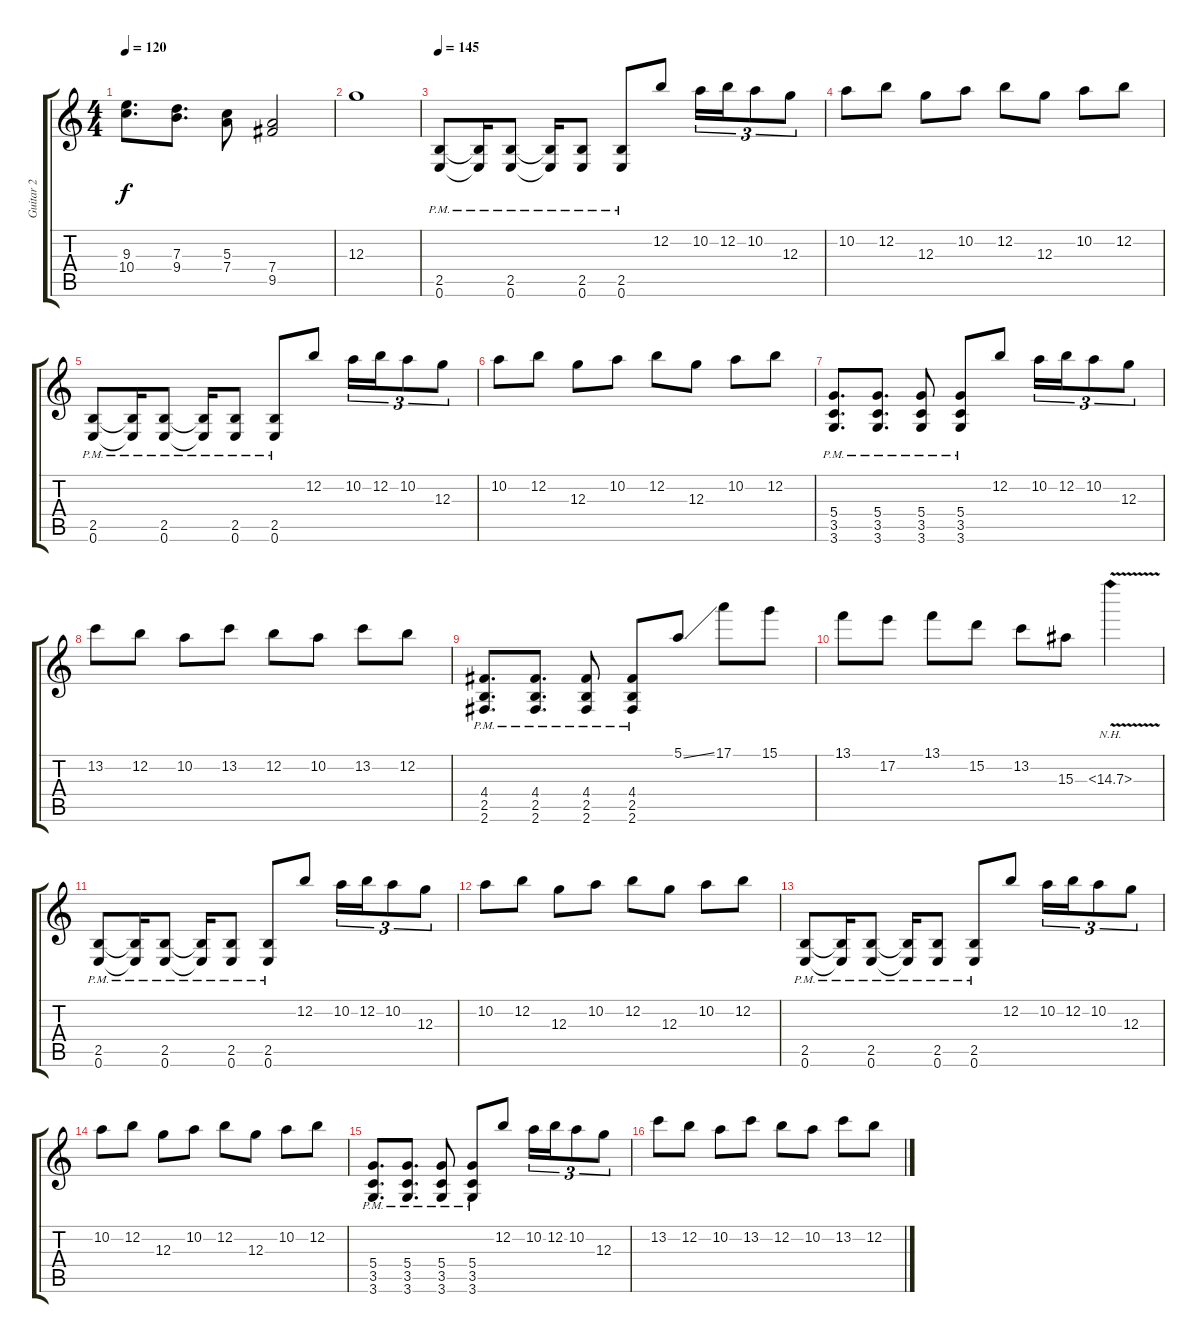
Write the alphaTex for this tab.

\track ("Guitar 2" "Guitar 2") {instrument overdrivenguitar}
\staff {score tabs}
\tuning (E4 B3 G3 D3 A2 E2) {hide}
\ts (4 4)
\tempo 120
\clef g2
\ks c
(9.3 10.4).8{d dy f} (7.3 9.4).8{d} (5.3 7.4).8 (7.4 9.5).2 |
12.3.1 |
\tempo 145
(2.5{pm} 0.6{pm}).8 (2.5{pm t} 0.6{pm t}).16 (2.5{pm} 0.6{pm}).8 (2.5{pm t} 0.6{pm t}).16 (2.5{pm} 0.6{pm}).8 (2.5{pm} 0.6{pm}).8 12.2.8 10.2.16{tu (3 2)} 12.2.16{tu (3 2)} 10.2.8{tu (3 2)} 12.3.8{tu (3 2)} |
10.2.8 12.2.8 12.3.8 10.2.8 12.2.8 12.3.8 10.2.8 12.2.8 |
(2.5{pm} 0.6{pm}).8 (2.5{pm t} 0.6{pm t}).16 (2.5{pm} 0.6{pm}).8 (2.5{pm t} 0.6{pm t}).16 (2.5{pm} 0.6{pm}).8 (2.5{pm} 0.6{pm}).8 12.2.8 10.2.16{tu (3 2)} 12.2.16{tu (3 2)} 10.2.8{tu (3 2)} 12.3.8{tu (3 2)} |
10.2.8 12.2.8 12.3.8 10.2.8 12.2.8 12.3.8 10.2.8 12.2.8 |
(5.4{pm} 3.5{pm} 3.6{pm}).8{d} (5.4{pm} 3.5{pm} 3.6{pm}).8{d} (5.4{pm} 3.5{pm} 3.6{pm}).8 (5.4{pm} 3.5{pm} 3.6{pm}).8 12.2.8 10.2.16{tu (3 2)} 12.2.16{tu (3 2)} 10.2.8{tu (3 2)} 12.3.8{tu (3 2)} |
13.2.8 12.2.8 10.2.8 13.2.8 12.2.8 10.2.8 13.2.8 12.2.8 |
(4.4{pm} 2.5{pm} 2.6{pm}).8{d} (4.4{pm} 2.5{pm} 2.6{pm}).8{d} (4.4{pm} 2.5{pm} 2.6{pm}).8 (4.4{pm} 2.5{pm} 2.6{pm}).8 5.1{ss}.8 17.1.8 15.1.8 |
13.1.8 17.2.8 13.1.8 15.2.8 13.2.8 15.3.8 14.3{nh v}.4 |
(2.5{pm} 0.6{pm}).8 (2.5{pm t} 0.6{pm t}).16 (2.5{pm} 0.6{pm}).8 (2.5{pm t} 0.6{pm t}).16 (2.5{pm} 0.6{pm}).8 (2.5{pm} 0.6{pm}).8 12.2.8 10.2.16{tu (3 2)} 12.2.16{tu (3 2)} 10.2.8{tu (3 2)} 12.3.8{tu (3 2)} |
10.2.8 12.2.8 12.3.8 10.2.8 12.2.8 12.3.8 10.2.8 12.2.8 |
(2.5{pm} 0.6{pm}).8 (2.5{pm t} 0.6{pm t}).16 (2.5{pm} 0.6{pm}).8 (2.5{pm t} 0.6{pm t}).16 (2.5{pm} 0.6{pm}).8 (2.5{pm} 0.6{pm}).8 12.2.8 10.2.16{tu (3 2)} 12.2.16{tu (3 2)} 10.2.8{tu (3 2)} 12.3.8{tu (3 2)} |
10.2.8 12.2.8 12.3.8 10.2.8 12.2.8 12.3.8 10.2.8 12.2.8 |
(5.4{pm} 3.5{pm} 3.6{pm}).8{d} (5.4{pm} 3.5{pm} 3.6{pm}).8{d} (5.4{pm} 3.5{pm} 3.6{pm}).8 (5.4{pm} 3.5{pm} 3.6{pm}).8 12.2.8 10.2.16{tu (3 2)} 12.2.16{tu (3 2)} 10.2.8{tu (3 2)} 12.3.8{tu (3 2)} |
13.2.8 12.2.8 10.2.8 13.2.8 12.2.8 10.2.8 13.2.8 12.2.8
